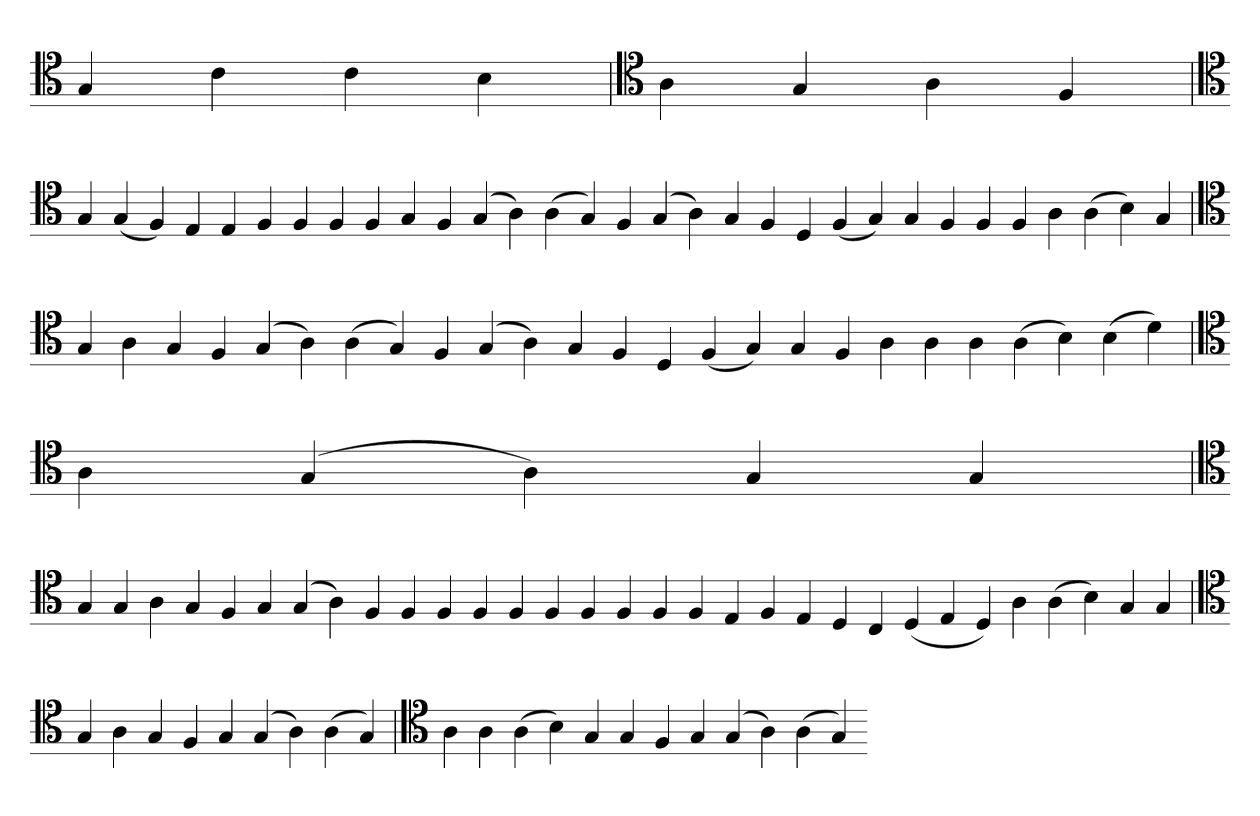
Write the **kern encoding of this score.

**kern
*part1
*staff1
*clefC4
=
4G
4c
4c
4B
=`
*clefC4
4A
4G
4A
4F
=`
*clefC4
4G
(4G
4F)
4E
4E
4F
4F
4F
4F
4G
4F
(4G
4A)
(4A
4G)
4F
(4G
4A)
4G
4F
4D
(4F
4G)
4G
4F
4F
4F
4A
(4A
4B)
4G
=`
*clefC4
4G
4A
4G
4F
(4G
4A)
(4A
4G)
4F
(4G
4A)
4G
4F
4D
(4F
4G)
4G
4F
4A
4A
4A
(4A
4B)
(4B
4d)
=`
*clefC4
4A
(4G
4A)
4G
4G
=`
*clefC4
4G
4G
4A
4G
4F
4G
(4G
4A)
4F
4F
4F
4F
4F
4F
4F
4F
4F
4F
4E
4F
4E
4D
4C
(4D
4E
4D)
4A
(4A
4B)
4G
4G
=`
*clefC4
4G
4A
4G
4F
4G
(4G
4A)
(4A
4G)
=`
*clefC4
4A
4A
(4A
4B)
4G
4G
4F
4G
(4G
4A)
(4A
4G)
=-
*-
